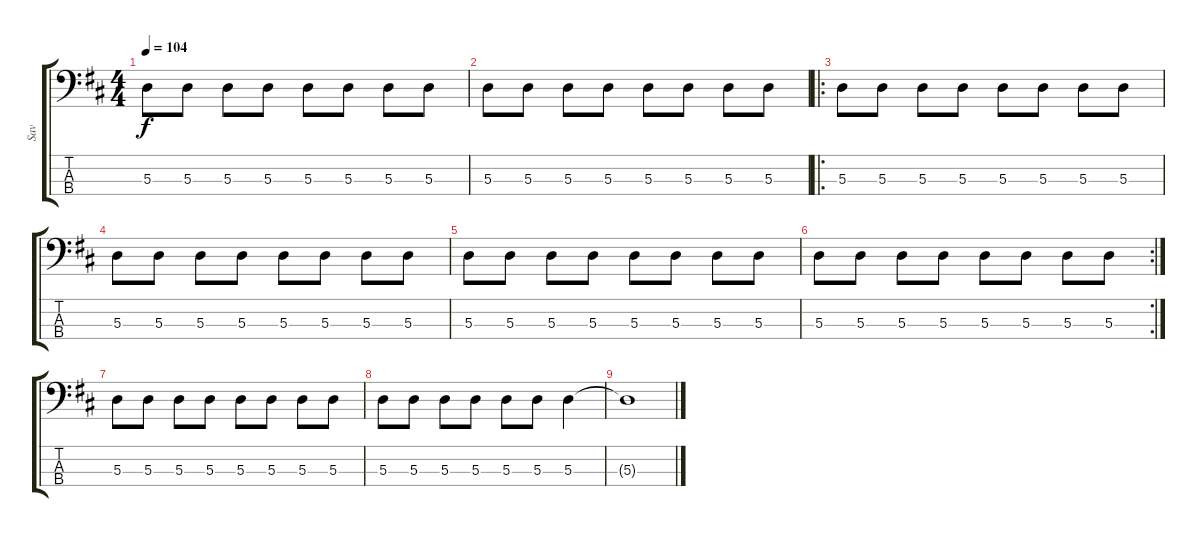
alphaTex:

\track ("Sav" "Sav") {instrument electricbassfinger}
\staff {score tabs}
\tuning (G2 D2 A1 E1) {hide}
\ts (4 4)
\tempo 104
\clef f4
\ks d
5.3.8{dy f} 5.3.8 5.3.8 5.3.8 5.3.8 5.3.8 5.3.8 5.3.8 |
5.3.8 5.3.8 5.3.8 5.3.8 5.3.8 5.3.8 5.3.8 5.3.8 |
\ro
5.3.8 5.3.8 5.3.8 5.3.8 5.3.8 5.3.8 5.3.8 5.3.8 |
5.3.8 5.3.8 5.3.8 5.3.8 5.3.8 5.3.8 5.3.8 5.3.8 |
5.3.8 5.3.8 5.3.8 5.3.8 5.3.8 5.3.8 5.3.8 5.3.8 |
\rc 2
5.3.8 5.3.8 5.3.8 5.3.8 5.3.8 5.3.8 5.3.8 5.3.8 |
5.3.8 5.3.8 5.3.8 5.3.8 5.3.8 5.3.8 5.3.8 5.3.8 |
5.3.8 5.3.8 5.3.8 5.3.8 5.3.8 5.3.8 5.3.4 |
5.3{t}.1
